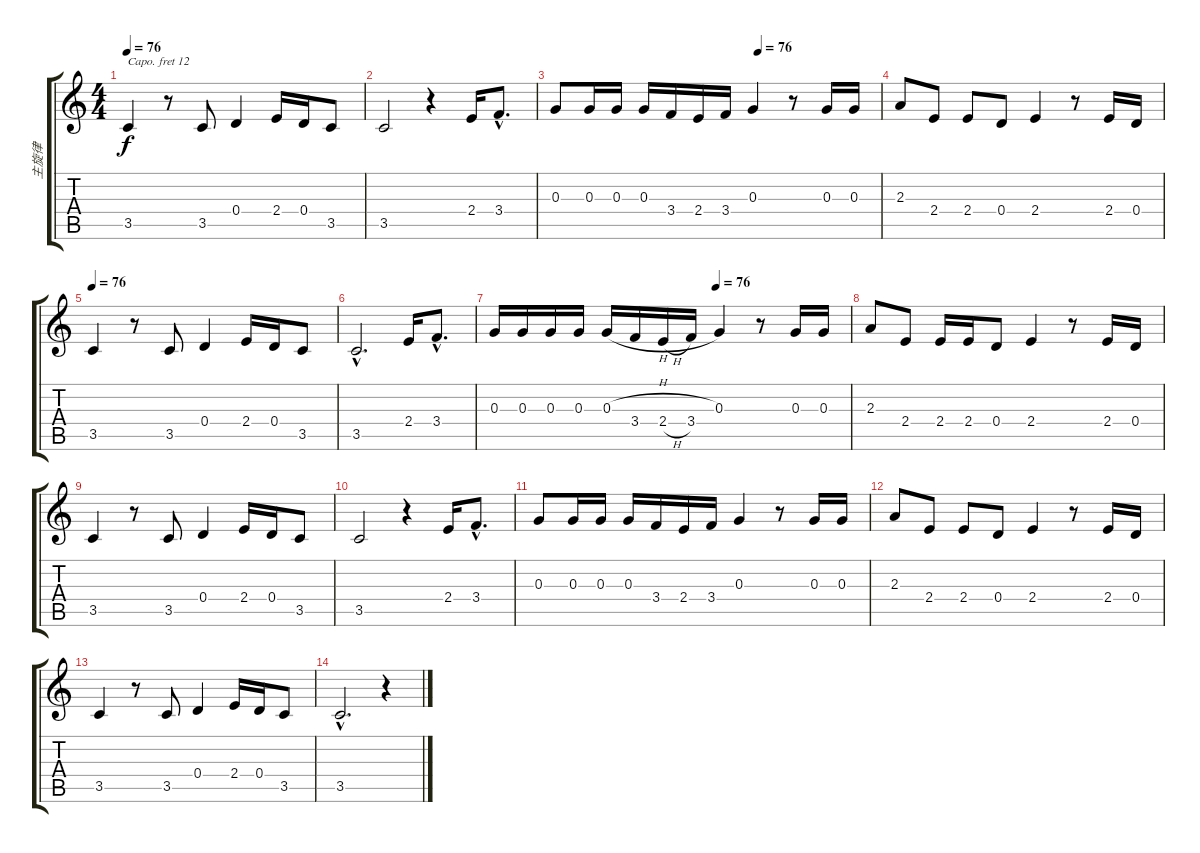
\track ("主旋律" "主旋律") {instrument fx8scifi}
\staff {score tabs}
\capo 12
\tuning (E4 B3 G3 D3 A2 E2) {hide}
\ts (4 4)
\tempo 76
\clef g2
\ks c
3.5.4{dy f} r.8 3.5.8 0.4.4 2.4.16 0.4.16 3.5.8 |
3.5.2 r.4 2.4.16{volume 11 instrument fx5brightness} 3.4{hac}.8{d} |
\tempo (76 0.625)
0.3.8 0.3.16 0.3.16 0.3.16 3.4.16 2.4.16 3.4.16 0.3.4 r.8 0.3.16 0.3.16 |
2.3.8 2.4.8 2.4.8 0.4.8 2.4.4 r.8 2.4.16 0.4.16 |
\tempo 76
3.5.4 r.8 3.5.8 0.4.4 2.4.16 0.4.16 3.5.8 |
3.5{hac}.2{d} 2.4.16 3.4{hac}.8{d} |
\tempo (76 0.625)
0.3.16 0.3.16 0.3.16 0.3.16 0.3{h}.16 3.4.16 2.4{h}.16 3.4.16 0.3.4 r.8 0.3.16 0.3.16 |
2.3.8 2.4.8 2.4.16 2.4.16 0.4.8 2.4.4 r.8 2.4.16 0.4.16 |
3.5.4 r.8 3.5.8 0.4.4 2.4.16 0.4.16 3.5.8 |
3.5.2 r.4 2.4.16 3.4{hac}.8{d} |
0.3.8 0.3.16 0.3.16 0.3.16 3.4.16 2.4.16 3.4.16 0.3.4 r.8 0.3.16 0.3.16 |
2.3.8 2.4.8 2.4.8 0.4.8 2.4.4 r.8 2.4.16 0.4.16 |
3.5.4 r.8 3.5.8 0.4.4 2.4.16 0.4.16 3.5.8 |
3.5{hac}.2{d} r.4
